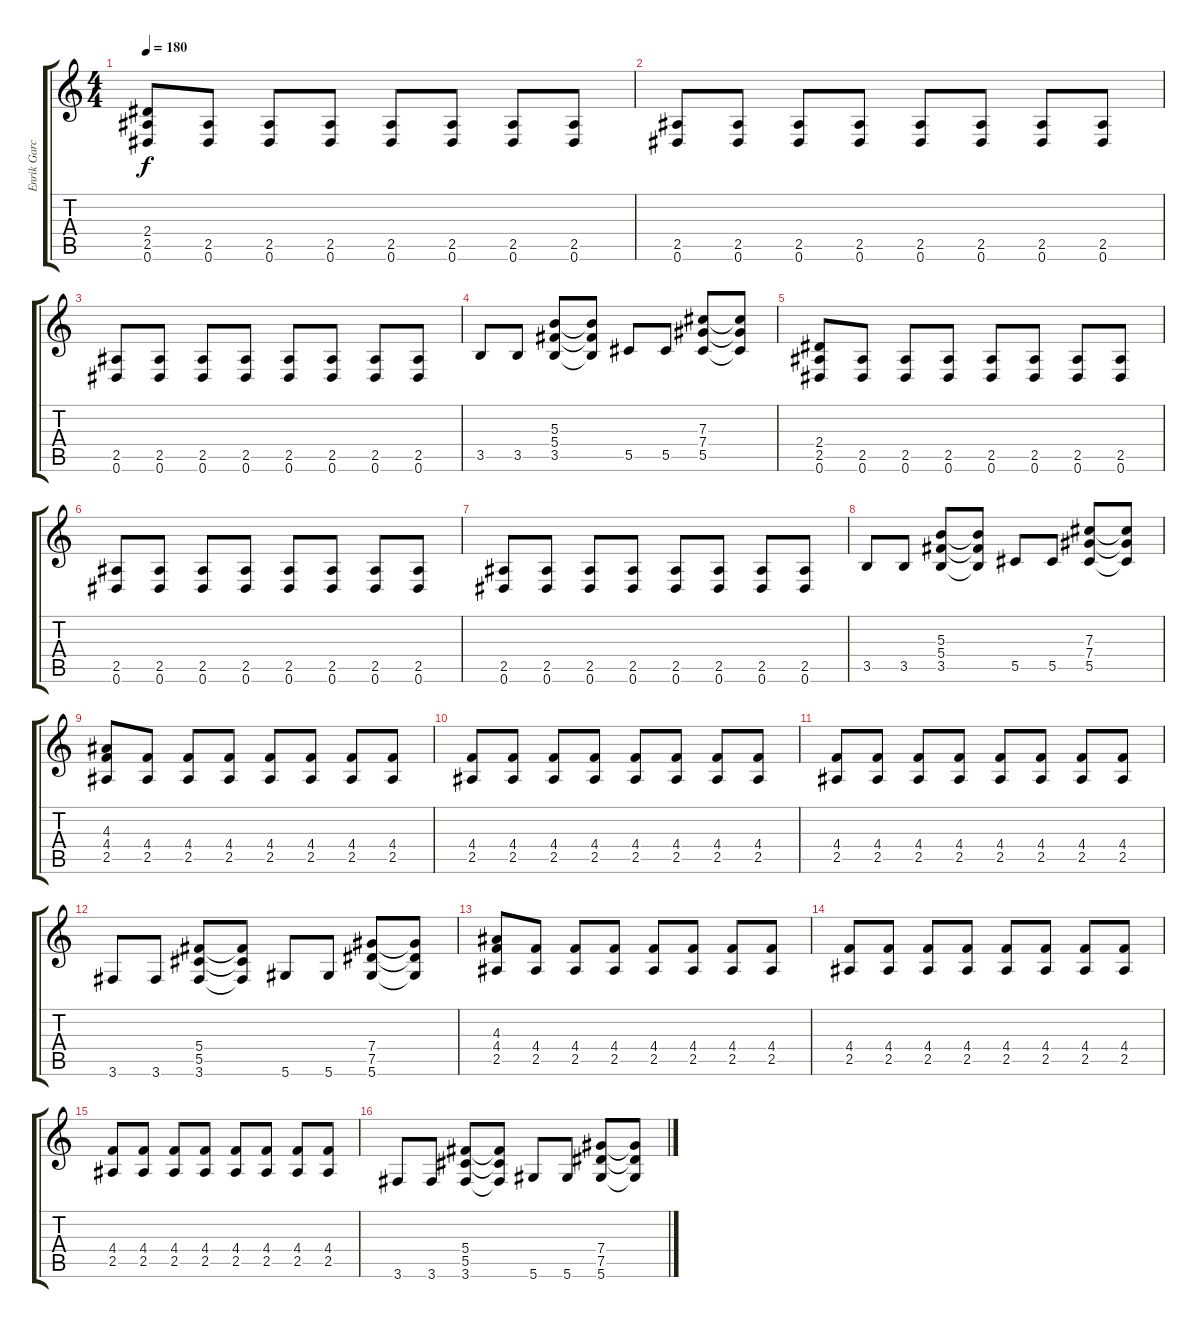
\track ("Enrik Garcia - Rithym guitar right" "Enrik Garc") {instrument distortionguitar}
\staff {score tabs}
\tuning (Eb4 Bb3 Gb3 Db3 Ab2 Eb2) {hide}
\ts (4 4)
\tempo 180
\clef g2
\ks c
(2.4 2.5 0.6).8{dy f} (2.5 0.6).8 (2.5 0.6).8 (2.5 0.6).8 (2.5 0.6).8 (2.5 0.6).8 (2.5 0.6).8 (2.5 0.6).8 |
(2.5 0.6).8 (2.5 0.6).8 (2.5 0.6).8 (2.5 0.6).8 (2.5 0.6).8 (2.5 0.6).8 (2.5 0.6).8 (2.5 0.6).8 |
(2.5 0.6).8 (2.5 0.6).8 (2.5 0.6).8 (2.5 0.6).8 (2.5 0.6).8 (2.5 0.6).8 (2.5 0.6).8 (2.5 0.6).8 |
3.5.8 3.5.8 (5.3 5.4 3.5).8 (5.3{t} 5.4{t} 3.5{t}).8 5.5.8 5.5.8 (7.3 7.4 5.5).8 (7.3{t} 7.4{t} 5.5{t}).8 |
(2.4 2.5 0.6).8 (2.5 0.6).8 (2.5 0.6).8 (2.5 0.6).8 (2.5 0.6).8 (2.5 0.6).8 (2.5 0.6).8 (2.5 0.6).8 |
(2.5 0.6).8 (2.5 0.6).8 (2.5 0.6).8 (2.5 0.6).8 (2.5 0.6).8 (2.5 0.6).8 (2.5 0.6).8 (2.5 0.6).8 |
(2.5 0.6).8 (2.5 0.6).8 (2.5 0.6).8 (2.5 0.6).8 (2.5 0.6).8 (2.5 0.6).8 (2.5 0.6).8 (2.5 0.6).8 |
3.5.8 3.5.8 (5.3 5.4 3.5).8 (5.3{t} 5.4{t} 3.5{t}).8 5.5.8 5.5.8 (7.3 7.4 5.5).8 (7.3{t} 7.4{t} 5.5{t}).8 |
(4.3 4.4 2.5).8 (4.4 2.5).8 (4.4 2.5).8 (4.4 2.5).8 (4.4 2.5).8 (4.4 2.5).8 (4.4 2.5).8 (4.4 2.5).8 |
(4.4 2.5).8 (4.4 2.5).8 (4.4 2.5).8 (4.4 2.5).8 (4.4 2.5).8 (4.4 2.5).8 (4.4 2.5).8 (4.4 2.5).8 |
(4.4 2.5).8 (4.4 2.5).8 (4.4 2.5).8 (4.4 2.5).8 (4.4 2.5).8 (4.4 2.5).8 (4.4 2.5).8 (4.4 2.5).8 |
3.6.8 3.6.8 (5.4 5.5 3.6).8 (5.4{t} 5.5{t} 3.6{t}).8 5.6.8 5.6.8 (7.4 7.5 5.6).8 (7.4{t} 7.5{t} 5.6{t}).8 |
(4.3 4.4 2.5).8 (4.4 2.5).8 (4.4 2.5).8 (4.4 2.5).8 (4.4 2.5).8 (4.4 2.5).8 (4.4 2.5).8 (4.4 2.5).8 |
(4.4 2.5).8 (4.4 2.5).8 (4.4 2.5).8 (4.4 2.5).8 (4.4 2.5).8 (4.4 2.5).8 (4.4 2.5).8 (4.4 2.5).8 |
(4.4 2.5).8 (4.4 2.5).8 (4.4 2.5).8 (4.4 2.5).8 (4.4 2.5).8 (4.4 2.5).8 (4.4 2.5).8 (4.4 2.5).8 |
3.6.8 3.6.8 (5.4 5.5 3.6).8 (5.4{t} 5.5{t} 3.6{t}).8 5.6.8 5.6.8 (7.4 7.5 5.6).8 (7.4{t} 7.5{t} 5.6{t}).8
